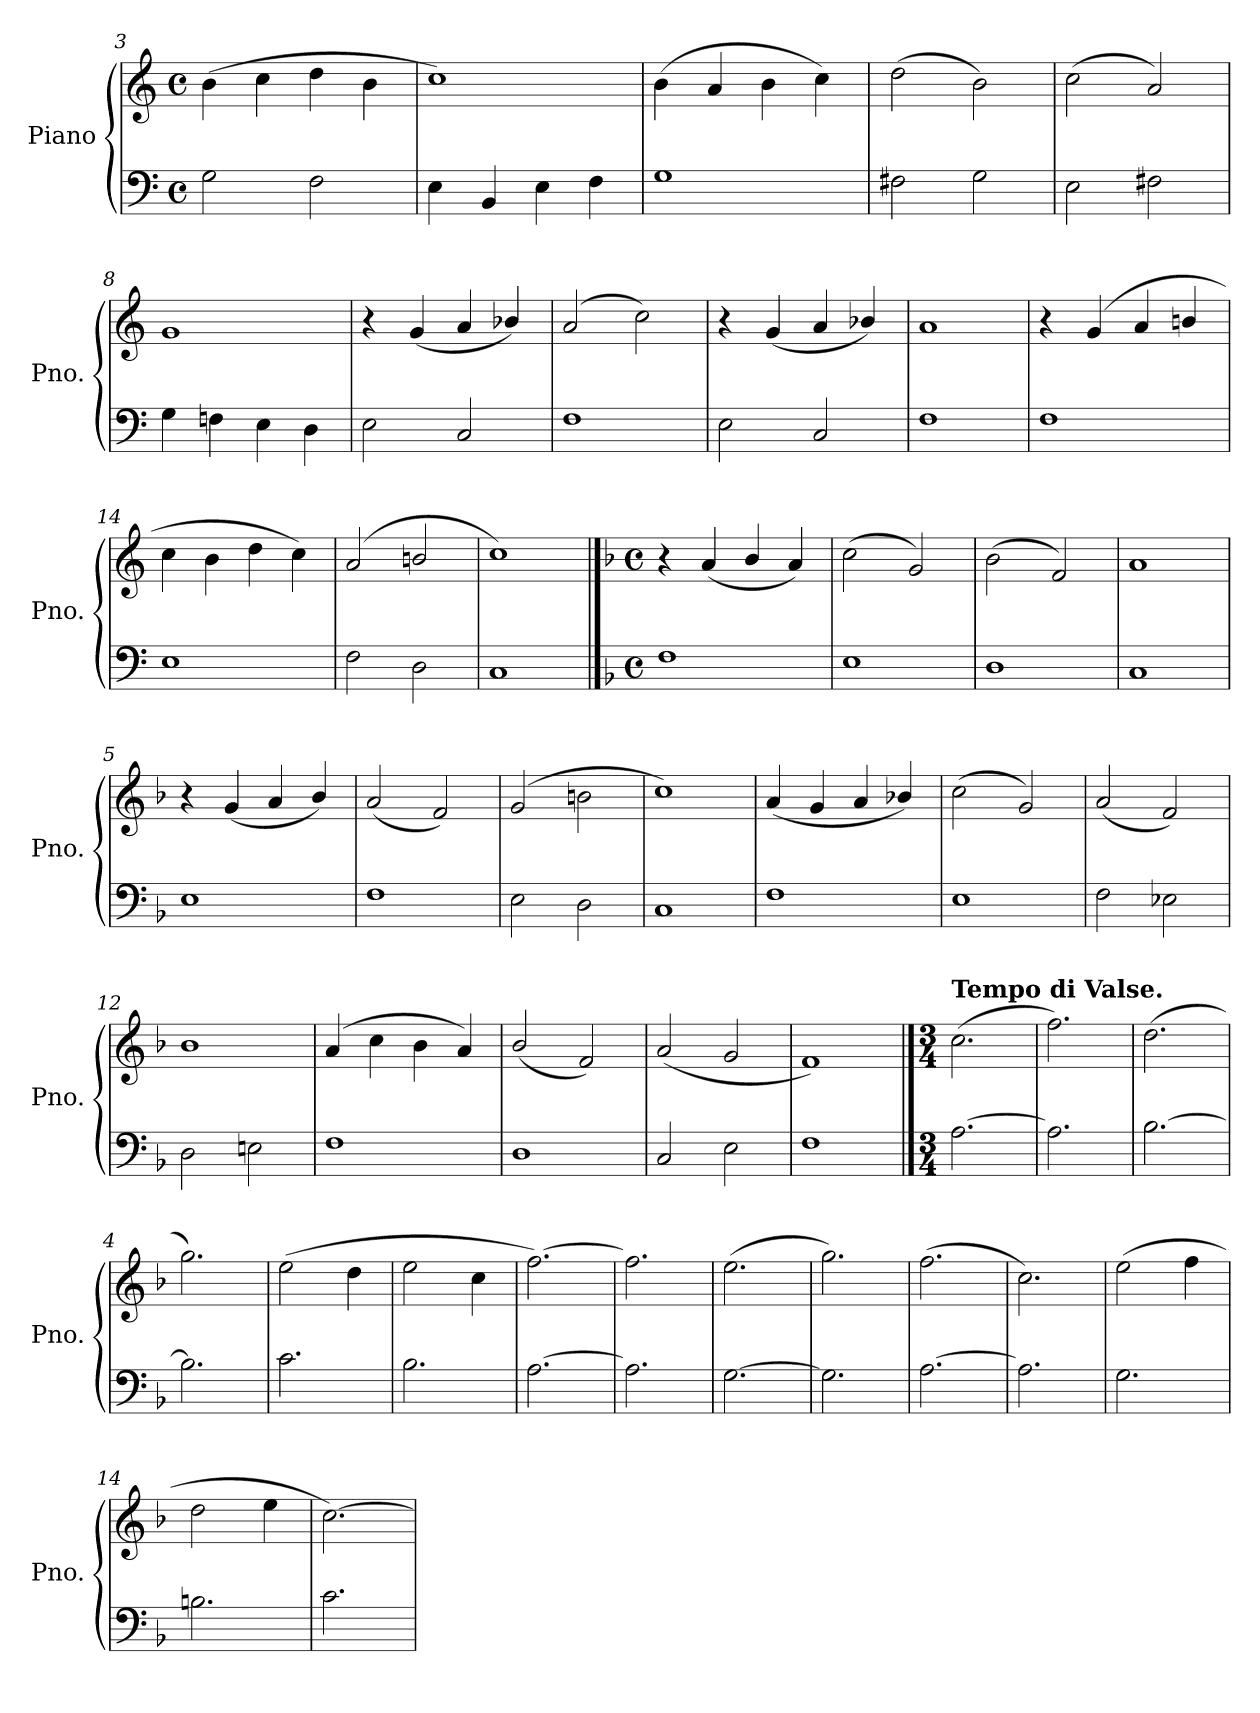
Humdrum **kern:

**kern	**kern
*part1	*part1
*staff2	*staff1
*I"Piano	*
*I'Pno.	*
*clefF4	*clefG2
*k[]	*k[]
*M4/4	*M4/4
*met(c)	*met(c)
=3	=3
2G\	(>4b\
.	4cc\
2F\	4dd\
.	4b\
=4	=4
4E\	1cc)
4BB/	.
4E\	.
4F\	.
=5	=5
1G	(>4b\
.	4a/
.	4b\
.	4cc\)
=6	=6
2F#X\	(>2dd\
2G\	2b\)
!!LO:PB:g=z
=7	=7
2E\	(>2cc\
2F#X\	2a/)
=8	=8
4G\	1g
4Fn\	.
4E\	.
4D\	.
=9	=9
2E\	4r
.	(<4g/
2C/	4a/
.	4b-X/)
=10	=10
1F	(>2a/
.	2cc\)
=11	=11
2E\	4r
.	(<4g/
2C/	4a/
.	4b-X/)
=12	=12
1F	1a
!!LO:LB:g=z
=13	=13
1F	4r
.	(>4g/
.	4a/
.	4bn/
=14	=14
1E	4cc\
.	4b\
.	4dd\
.	4cc\)
=15	=15
2F\	(>2a/
2D\	2bn/
=16	=16
1C	1cc)
!!LO:LB:g=z
==1	==1
*k[b-]	*k[b-]
*M4/4	*M4/4
*met(c)	*met(c)
1F<	4r
.	(<4a/
.	4b-/
.	4a/)
=2	=2
1E	(>2cc\
.	2g/)
=3	=3
1D	(>2b-\
.	2f/)
=4	=4
1C	1a
=5	=5
1E<	4r
.	(<4g/
.	4a/
.	4b-/)
=6	=6
1F<	(<2a/
.	2f/)
=7	=7
2E\	(>2g/
2D\	2bn\
=8	=8
1C	1cc)
!!LO:LB:g=z
=9	=9
1F<	(<4a/
.	4g/
.	4a/
.	4b-X/)
=10	=10
1E	(>2cc\
.	2g/)
=11	=11
2F\	(<2a/
2E-X\	2f/)
=12	=12
2D\	1b-
2En\	.
=13	=13
1F	(>4a/
.	4cc\
.	4b-\
.	4a/)
=14	=14
1D<	(<2b-/
.	2f/)
=15	=15
2C/	(<2a/
2E<\	2g/
=16	=16
1F	1f)
!!LO:LB:g=z
==1	==1
*M3/4	*M3/4
!	!LO:TX:a:B:t=Tempo di Valse.
[2.A<\	(>2.cc\
=2	=2
2.A\]	2.ff\)
=3	=3
[2.B-<\	(>2.dd\
=4	=4
2.B-\]	2.gg\)
=5	=5
2.c\	(>2ee\
.	4dd\
=6	=6
2.B-\	2ee\
.	4cc\
=7	=7
[2.A\	[2.ff\)
=8	=8
2.A\]	2.ff\]
=9	=9
[2.G\	(>2.ee\
=10	=10
2.G\]	2.gg\)
!!LO:LB:g=z
=11	=11
[2.A\	(>2.ff\
=12	=12
2.A\]	2.cc\)
=13	=13
2.G<\	(>2ee\
.	4ff\
=14	=14
2.Bn<\	2dd\
.	4ee\
=15	=15
2.c\	[2.cc\)
=	=
*-	*-
